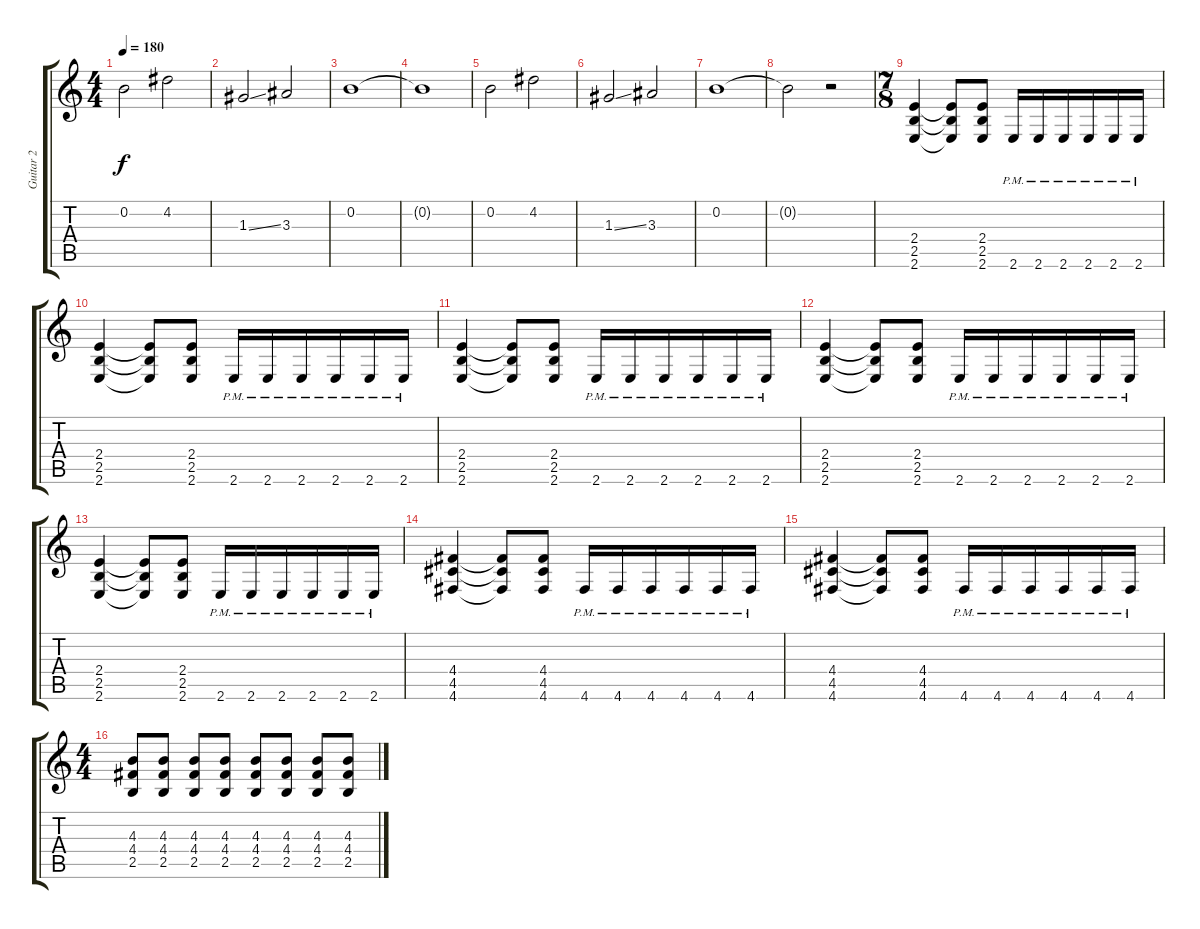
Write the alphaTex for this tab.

\track ("Guitar 2" "Guitar 2") {instrument distortionguitar}
\staff {score tabs}
\tuning (E4 B3 G3 D3 A2 D2) {hide}
\ts (4 4)
\tempo 180
\clef g2
\ks c
0.2.2{dy f volume 7 instrument guitarharmonics} 4.2.2{volume 13} |
1.3{ss}.2 3.3.2 |
0.2.1 |
0.2{t}.1 |
0.2.2{volume 7 instrument guitarharmonics} 4.2.2{volume 13} |
1.3{ss}.2 3.3.2 |
0.2.1 |
0.2{t}.2 r.2 |
\ts (7 8)
(2.4 2.5 2.6).4{instrument distortionguitar} (2.4{t} 2.5{t} 2.6{t}).8 (2.4 2.5 2.6).8 2.6{pm}.16 2.6{pm}.16 2.6{pm}.16 2.6{pm}.16 2.6{pm}.16 2.6{pm}.16 |
(2.4 2.5 2.6).4 (2.4{t} 2.5{t} 2.6{t}).8 (2.4 2.5 2.6).8 2.6{pm}.16 2.6{pm}.16 2.6{pm}.16 2.6{pm}.16 2.6{pm}.16 2.6{pm}.16 |
(2.4 2.5 2.6).4 (2.4{t} 2.5{t} 2.6{t}).8 (2.4 2.5 2.6).8 2.6{pm}.16 2.6{pm}.16 2.6{pm}.16 2.6{pm}.16 2.6{pm}.16 2.6{pm}.16 |
(2.4 2.5 2.6).4 (2.4{t} 2.5{t} 2.6{t}).8 (2.4 2.5 2.6).8 2.6{pm}.16 2.6{pm}.16 2.6{pm}.16 2.6{pm}.16 2.6{pm}.16 2.6{pm}.16 |
(2.4 2.5 2.6).4 (2.4{t} 2.5{t} 2.6{t}).8 (2.4 2.5 2.6).8 2.6{pm}.16 2.6{pm}.16 2.6{pm}.16 2.6{pm}.16 2.6{pm}.16 2.6{pm}.16 |
(4.4 4.5 4.6).4 (4.4{t} 4.5{t} 4.6{t}).8 (4.4 4.5 4.6).8 4.6{pm}.16 4.6{pm}.16 4.6{pm}.16 4.6{pm}.16 4.6{pm}.16 4.6{pm}.16 |
(4.4 4.5 4.6).4 (4.4{t} 4.5{t} 4.6{t}).8 (4.4 4.5 4.6).8 4.6{pm}.16 4.6{pm}.16 4.6{pm}.16 4.6{pm}.16 4.6{pm}.16 4.6{pm}.16 |
\ts (4 4)
(4.3 4.4 2.5).8{volume 10} (4.3 4.4 2.5).8 (4.3 4.4 2.5).8 (4.3 4.4 2.5).8 (4.3 4.4 2.5).8 (4.3 4.4 2.5).8 (4.3 4.4 2.5).8 (4.3 4.4 2.5).8
